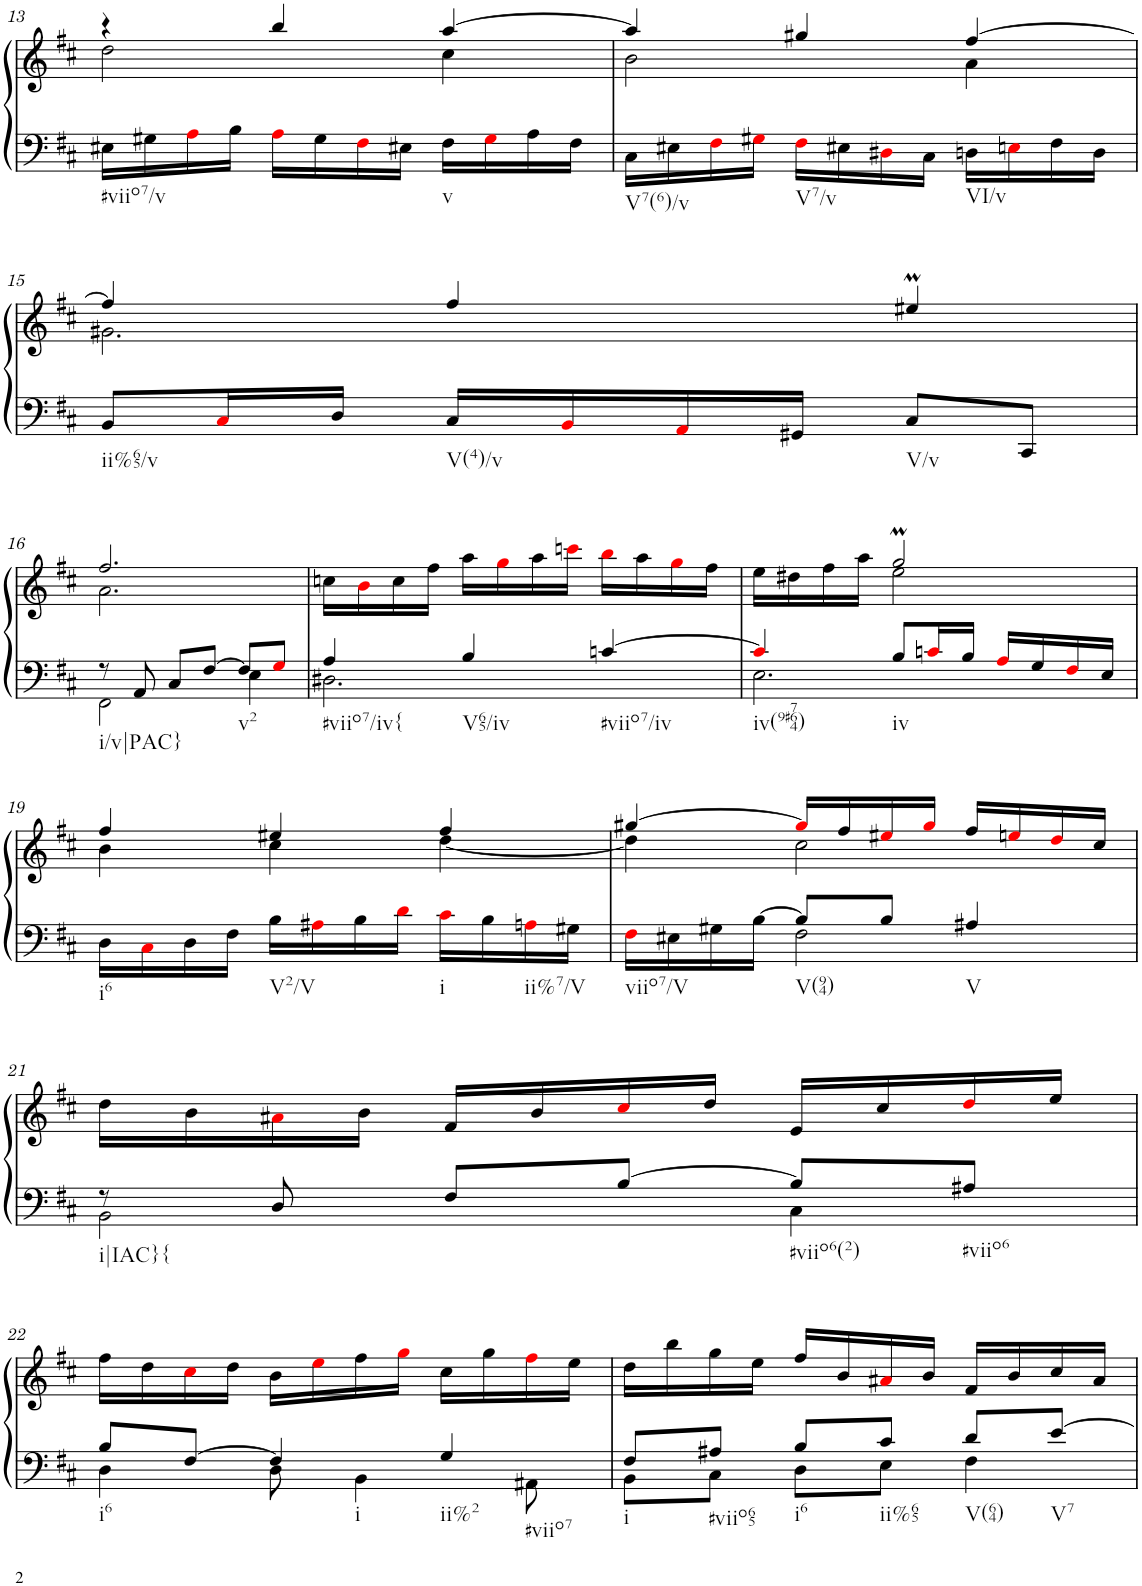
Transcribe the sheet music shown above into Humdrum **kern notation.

**kern	**kern
*part1	*part1
*staff2	*staff1
*I"Klavier linke Hand	*
!!LO:PB:g=z
*clefF4	*clefG2
*k[f#c#]	*k[f#c#]
*M3/4	*M3/4
=13	=13
*	*^
!LO:TX:b:t=#viio7/v	!	!
16E#X\LL	4r	2dd\
16G#X\	.	.
16Ai\	.	.
16B\JJ	.	.
16Ai\LL	4bb/	.
16G#\	.	.
16F#i\	.	.
16E#X\JJ	.	.
!LO:TX:b:t=v	!	!
16F#\LL	[4aa/	4cc#\
16G#i\	.	.
16A\	.	.
16F#\JJ	.	.
=14	=14	=14
!LO:TX:b:t=V7(6)/v	!	!
16C#\LL	4aa/]	2b\
16E#X\	.	.
16F#i\	.	.
16G#Xi\JJ	.	.
!LO:TX:b:t=V7/v	!	!
16F#i\LL	4gg#X/	.
16E#X\	.	.
16D#Xi\	.	.
16C#\JJ	.	.
!LO:TX:b:t=VI/v	!	!
16Dn\LL	[4ff#/	4a\
16Eni\	.	.
16F#\	.	.
16D\JJ	.	.
!!LO:LB:g=z	!!
=15	=15	=15
!LO:TX:b:t=ii%65/v	!	!
8BB/L	4ff#/]	2.g#X\
16C#i/L	.	.
16D/JJ	.	.
!LO:TX:b:t=V(4)/v	!	!
16C#/LL	4ff#/	.
16BBi/	.	.
16AAi/	.	.
16GG#X/JJ	.	.
!LO:TX:b:t=V/v	!	!
8C#/L	4ee#Xm/	.
8CC#/J	.	.
!!LO:LB:g=z	!!
=16	=16	=16
*^	*	*
!LO:TX:b:t=i/v|PAC}	!	!	!
8r	2FF#\	2.ff#/	2.a\
8AA/	.	.	.
8C#/L	.	.	.
[8F#/J	.	.	.
!LO:TX:b:t=v2	!	!	!
8F#/L]	4E\	.	.
8Gi/J	.	.	.
=17	=17	=17	=17
!LO:TX:b:t=#viio7/iv{	!	!	!
4A/	2.D#X\	2.ryy	16ccn\LL
.	.	.	16bi\
.	.	.	16cc\
.	.	.	16ff#\JJ
!LO:TX:b:t=V65/iv	!	!	!
4B/	.	.	16aa\LL
.	.	.	16ggi\
.	.	.	16aa\
.	.	.	16cccni\JJ
!LO:TX:b:t=#viio7/iv	!	!	!
[4cn/	.	.	16bbi\LL
.	.	.	16aa\
.	.	.	16ggi\
.	.	.	16ff#\JJ
=18	=18	=18	=18
!LO:TX:b:t=iv(9#764)	!	!	!
4ci/]	2.E\	4ryy	16ee\LL
.	.	.	16dd#X\
.	.	.	16ff#\
.	.	.	16aa\JJ
!LO:TX:b:t=iv	!	!	!
8B/L	.	2ggM/	2ee\
16cni/L	.	.	.
16B/JJ	.	.	.
16Ai/LL	.	.	.
16G/	.	.	.
16F#i/	.	.	.
16E/JJ	.	.	.
!!LO:LB:g=z	!!
=19	=19	=19	=19
!LO:TX:b:t=i6	!	!	!
!LO:TX:b:t=V2/V	!	!	!
!LO:TX:b:t=i	!	!	!
!LO:TX:b:t=ii%7/V	!	!	!
2.ryy	16D\LL	4ff#/	4b\
.	16C#i\	.	.
.	16D\	.	.
.	16F#\JJ	.	.
.	16B\LL	4ee#X/	4cc#\
.	16A#Xi\	.	.
.	16B\	.	.
.	16di\JJ	.	.
.	16c#i\LL	4ff#/	[4dd\
.	16B\	.	.
.	16Ani\	.	.
.	16G#X\JJ	.	.
=20	=20	=20	=20
!LO:TX:b:t=viio7/V	!	!	!
16F#i\LL	4ryy	[4gg#X/	4dd\]
16E#X\	.	.	.
16G#X\	.	.	.
[16B\JJ	.	.	.
!LO:TX:b:t=V(94)	!	!	!
8B/L]	2F#\	16gg#i/LL]	2cc#\
.	.	16ff#/	.
8B/J	.	16ee#Xi/	.
.	.	16gg#i/JJ	.
!LO:TX:b:t=V	!	!	!
4A#X/	.	16ff#/LL	.
.	.	16eeni/	.
.	.	16ddi/	.
.	.	16cc#/JJ	.
*	*	*v	*v
!!LO:LB:g=z
=21	=21	=21
!LO:TX:b:t=i|IAC}{	!	!
8r	2BB\	16dd\LL
.	.	16b\
8D/	.	16a#Xi\
.	.	16b\JJ
8F#/L	.	16f#/LL
.	.	16b/
[8B/J	.	16cc#i/
.	.	16dd/JJ
!LO:TX:b:t=#viio6(2)	!	!
8B/L]	4C#\	16e/LL
.	.	16cc#/
!LO:TX:b:t=#viio6	!	!
8A#X/J	.	16ddi/
.	.	16ee/JJ
!!LO:LB:g=z
=22	=22	=22
!LO:TX:b:t=i6	!	!
8B/L	4D\	16ff#\LL
.	.	16dd\
[8F#/J	.	16cc#i\
.	.	16dd\JJ
!LO:TX:b:t=i	!	!
4F#/]	8D\	16b\LL
.	.	16eei\
.	4BB\	16ff#\
.	.	16ggi\JJ
!LO:TX:b:t=ii%2	!	!
!LO:TX:b:t=#viio7	!	!
4G/	.	16cc#\LL
.	.	16gg\
.	8AA#X\	16ff#i\
.	.	16ee\JJ
=23	=23	=23
!LO:TX:b:t=i	!	!
8F#/L	8BB\L	16dd\LL
.	.	16bb\
!LO:TX:b:t=#viio65	!	!
8A#X/J	8C#\J	16gg\
.	.	16ee\JJ
!LO:TX:b:t=i6	!	!
8B/L	8D\L	16ff#/LL
.	.	16b/
!LO:TX:b:t=ii%65	!	!
8c#/J	8E\J	16a#Xi/
.	.	16b/JJ
!LO:TX:b:t=V(64)	!	!
8d/L	4F#\	16f#/LL
.	.	16b/
!LO:TX:b:t=V7	!	!
[8e/J	.	16cc#/
.	.	16a#/JJ
*v	*v	*
=	=
*-	*-
